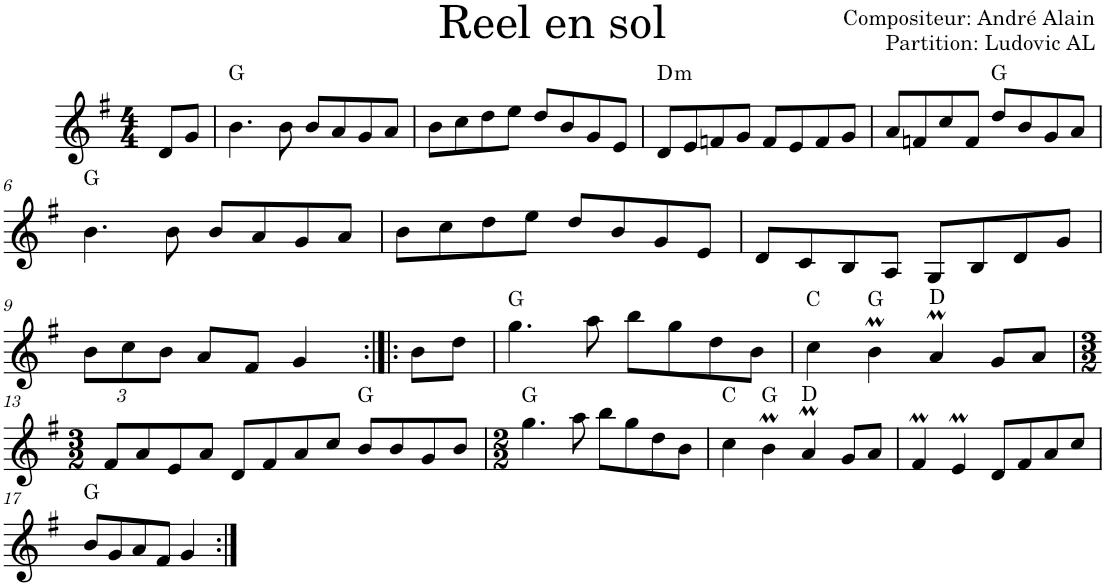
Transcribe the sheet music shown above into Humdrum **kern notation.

**kern	**harte
*part1	*part1
*staff1	*
*I"Violon	*
*I'Vln.	*
*clefG2	*
*k[f#]	*
*M4/4	*
=1	=1
8d/L	.
8g/J	.
=2	=2
4.b\	G:maj
8b\	.
8b/L	.
8a/	.
8g/	.
8a/J	.
=3	=3
8b\L	.
8cc\	.
8dd\	.
8ee\J	.
8dd/L	.
8b/	.
8g/	.
8e/J	.
=4	=4
!	!LO:H:kt=m
8d/L	D:min
8e/	.
8fn/	.
8g/J	.
8f/L	.
8e/	.
8f/	.
8g/J	.
=5	=5
8a/L	.
8fn/	.
8cc/	.
8f/J	.
8dd/L	G:maj
8b/	.
8g/	.
8a/J	.
!!LO:LB:g=z
=6	=6
4.b\	G:maj
8b\	.
8b/L	.
8a/	.
8g/	.
8a/J	.
=7	=7
8b\L	.
8cc\	.
8dd\	.
8ee\J	.
8dd/L	.
8b/	.
8g/	.
8e/J	.
=8	=8
8d/L	.
8c/	.
8B/	.
8A/J	.
8G/L	.
8B/	.
8d/	.
8g/J	.
!!LO:LB:g=z
=9	=9
*Xbrackettup	*
12b\L	.
12cc\	.
12b\J	.
8a/L	.
8f#/J	.
4g/	.
=10:|!|:	=10:|!|:
8b\L	.
8dd\J	.
=11	=11
4.gg\	G:maj
8aa\	.
8bb\L	.
8gg\	.
8dd\	.
8b\J	.
=12	=12
4cc\	C:maj
4bm\	G:maj
4aM/	D:maj
8g/L	.
8a/J	.
!!LO:LB:g=z
=13	=13
*M3/2	*
8f#/L	.
8a/	.
8e/	.
8a/J	.
8d/L	.
8f#/	.
8a/	.
8cc/J	.
8b/L	G:maj
8b/	.
8g/	.
8b/J	.
=14	=14
*M2/2	*
4.gg\	G:maj
8aa\	.
8bb\L	.
8gg\	.
8dd\	.
8b\J	.
=15	=15
4cc\	C:maj
4bm\	G:maj
4aM/	D:maj
8g/L	.
8a/J	.
=16	=16
4f#m/	.
4eM/	.
8d/L	.
8f#/	.
8a/	.
8cc/J	.
!!LO:LB:g=z
=17	=17
8b/L	G:maj
8g/	.
8a/	.
8f#/J	.
4g/	.
=:|!	=:|!
*-	*-
